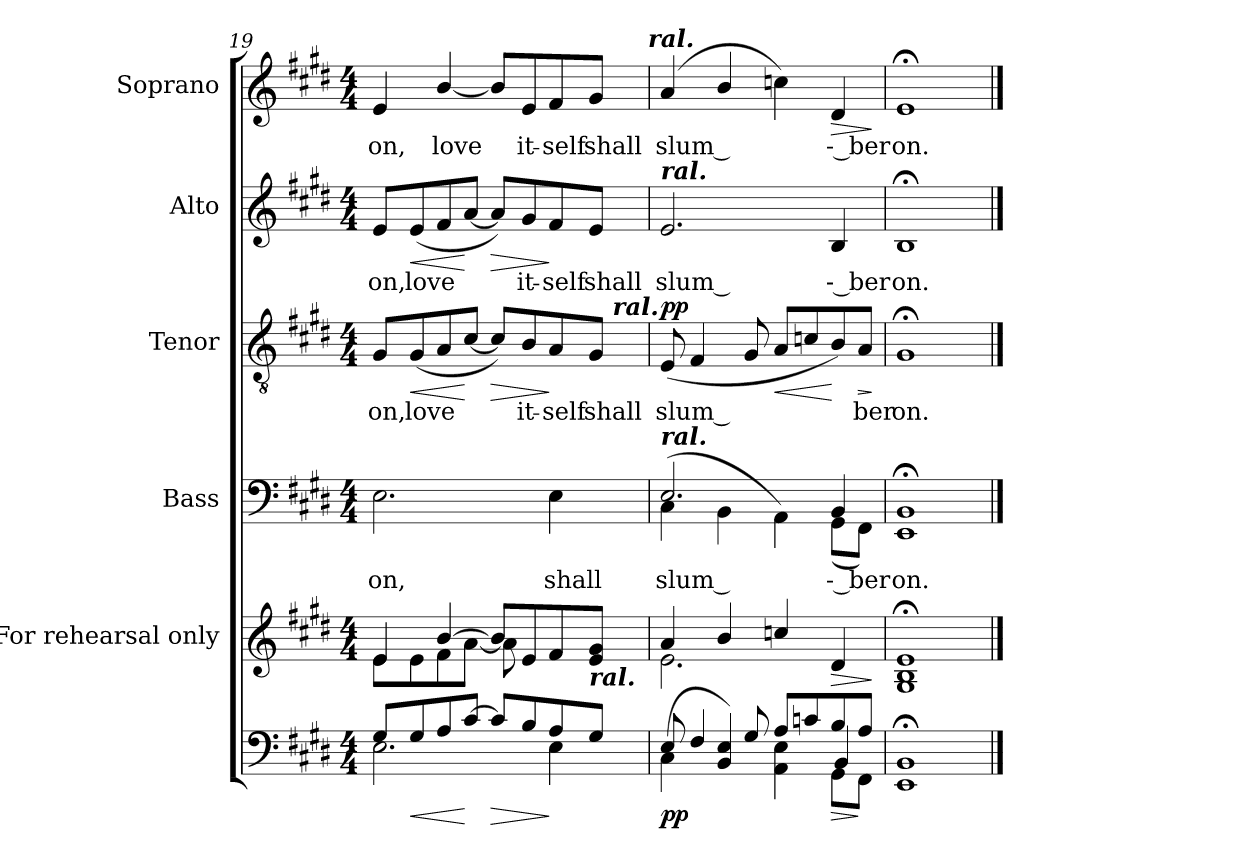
**kern	**dynam	**kern	**dynam	**kern	**text	**kern	**text	**dynam	**kern	**text	**dynam	**kern	**text	**dynam
*part6	*part6	*part5	*part5	*part4	*part4	*part3	*part3	*part3	*part2	*part2	*part2	*part1	*part1	*part1
*staff6	*staff6	*staff5	*staff5	*staff4	*staff4	*staff3	*staff3	*staff3	*staff2	*staff2	*staff2	*staff1	*staff1	*staff1
*	*	*I"For  rehearsal  only	*	*I"Bass	*	*I"Tenor	*	*	*I"Alto	*	*	*I"Soprano	*	*
*	*	*	*	*I'B	*	*I'T	*	*	*I'A	*	*	*I'S	*	*
*clefF4	*	*clefG2	*	*clefF4	*	*clefGv2	*	*	*clefG2	*	*	*clefG2	*	*
*	*	*	*	*	*	*ITrd7c12	*	*	*	*	*	*	*	*
*k[f#c#g#d#]	*	*k[f#c#g#d#]	*	*k[f#c#g#d#]	*	*k[f#c#g#d#]	*	*	*k[f#c#g#d#]	*	*	*k[f#c#g#d#]	*	*
*E:	*	*E:	*	*E:	*	*E:	*	*	*E:	*	*	*E:	*	*
*M4/4	*	*M4/4	*	*M4/4	*	*M4/4	*	*	*M4/4	*	*	*M4/4	*	*
=19	=19	=19	=19	=19	=19	=19	=19	=19	=19	=19	=19	=19	=19	=19
*^	*	*^	*	*	*	*	*	*	*	*	*	*	*	*
!	!	!	!	!	!	!	!LO:LY:b:color=#000000	!	!	!	!	!	!	!	!	!
!	!	!	!	!	!	!	!	!	!LO:LY:b:color=#000000	!	!	!	!	!	!	!
!	!	!	!	!	!	!	!	!	!	!	!	!LO:LY:b:color=#000000	!	!	!	!
!	!	!	!	!	!	!	!	!	!	!	!	!	!	!	!LO:LY:b:color=#000000	!
*	*	*	*	*	*	*	*	*^	*	*	*	*	*	*^	*	*
8G#i/L	2.Ei\	.	4ei/	8ei\L	.	2.Ei\	on,	8GG#i/L	2ryy	on,	.	8ei/L	on,	.	4ei/	2ryy	on,	.
!	!	!LO:HP:b	!	!	!	!	!	!	!	!	!	!	!	!	!	!	!	!
!	!	!	!	!	!	!	!	!	!	!LO:LY:b:color=#000000	!LO:HP:b	!	!	!	!	!	!	!
!	!	!	!	!	!	!	!	!	!	!	!	!	!LO:LY:b:color=#000000	!LO:HP:b	!	!	!	!
8G#i/	.	<	.	8ei\	.	.	.	(8GG#i/	.	love	<	(8ei/	love	<	.	.	.	.
!	!	!	!	!	!	!	!	!	!	!	!	!	!	!	!	!	!LO:LY:b:color=#000000	!
8Ai/	.	.	[4bi/	8f#i\	.	.	.	8AAi/	.	.	.	8f#i/	.	.	[4bi/	.	love	.
[8c#i/J	.	[	.	[8ai\J	.	.	.	[8C#i/J	.	.	[	[8ai/J	.	[	.	.	.	.
!	!	!LO:HP:b	!	!	!	!	!	!	!	!	!LO:HP:b	!	!	!LO:HP:b	!	!	!	!
8c#i/L]	.	>	8bi/L]	8ai\]	.	.	.	8C#i/L])	4ryy	.	>	8ai/L])	.	>	8bi/L]	4ryy	.	.
!	!	!	!	!	!	!	!	!	!	!LO:LY:b:color=#000000	!	!	!	!	!	!	!	!
!	!	!	!	!	!	!	!	!	!	!	!	!	!LO:LY:b:color=#000000	!	!	!	!	!
!	!	!	!	!	!	!	!	!	!	!	!	!	!	!	!	!	!LO:LY:b:color=#000000	!
8Bi/	.	.	8ei/	8ryy	.	.	.	8BBi/	.	it-	.	8g#i/	it-	.	8ei/	.	it-	.
!	!	!	!	!	!	!	!LO:LY:b:color=#000000	!	!	!	!	!	!	!	!	!	!	!
!	!	!	!	!	!	!	!	!	!	!LO:LY:b:color=#000000	!	!	!	!	!	!	!	!
!	!	!	!	!	!	!	!	!	!	!	!	!	!LO:LY:b:color=#000000	!	!	!	!	!
!	!	!	!	!	!	!	!	!	!	!	!	!	!	!	!	!	!LO:LY:b:color=#000000	!
8Ai/	4Ei\	]	8f#i/	4ryy	.	4Ei\	shall	8AAi/	8ryy	-self	]	8f#i/	-self	]	8f#i/	8ryy	-self	.
!	!	!	!	!	!	!	!	!	!	!LO:LY:b:color=#000000	!	!	!	!	!	!	!	!
!	!	!	!	!	!	!	!	!	!	!	!	!	!LO:LY:b:color=#000000	!	!	!	!	!
!	!	!	!LO:TX:b:Bi:t=ral.	!	!	!	!	!	!	!	!	!	!	!	!	!	!	!
!	!	!	!	!	!	!	!	!	!	!	!	!	!	!	!	!	!LO:LY:b:color=#000000	!
8G#i/J	.	.	8ei/ 8g#iJ	.	.	.	.	8GG#i/J	32ryy	shall	.	8ei/J	shall	.	8g#i/J	16ryy	shall	.
.	.	.	.	.	.	.	.	.	64ryy	.	.	.	.	.	.	.	.	.
.	.	.	.	.	.	.	.	.	256ryy	.	.	.	.	.	.	.	.	.
.	.	.	.	.	.	.	.	.	1024ryy	.	.	.	.	.	.	.	.	.
!	!	!	!	!	!	!	!	!	!LO:TX:a:Bi:t=ral.	!	!	!	!	!	!	!	!	!
.	.	.	.	.	.	.	.	.	16ryy	.	.	.	.	.	.	.	.	.
.	.	.	.	.	.	.	.	.	.	.	.	.	.	.	.	32ryy	.	.
.	.	.	.	.	.	.	.	.	.	.	.	.	.	.	.	64ryy	.	.
.	.	.	.	.	.	.	.	.	.	.	.	.	.	.	.	128...ryy	.	.
.	.	.	.	.	.	.	.	.	128ryy	.	.	.	.	.	.	.	.	.
.	.	.	.	.	.	.	.	.	512.ryy	.	.	.	.	.	.	.	.	.
!	!	!	!	!	!	!	!	!	!	!	!	!	!	!	!	!LO:TX:a:Bi:t=ral.	!	!
.	.	.	.	.	.	.	.	.	.	.	.	.	.	.	.	1024ryy	.	.
*	*	*	*	*	*	*	*	*v	*v	*	*	*	*	*	*v	*v	*	*
=20	=20	=20	=20	=20	=20	=20	=20	=20	=20	=20	=20	=20	=20	=20	=20	=20
*	*^	*	*	*	*	*	*	*	*	*	*	*	*	*	*	*
*	*	*	*	*	*	*	*	*	*^	*	*	*	*	*	*^	*	*
!	!	!	!	!	!	!	!	!LO:LY:b:color=#000000	!	!	!	!	!	!	!	!	!	!	!
*	*	*	*	*	*	*	*^	*	*v	*v	*	*	*	*	*	*v	*v	*	*
*	*	*	*	*	*	*	*	*	*	*^	*	*	*	*	*	*^	*	*
!	!	!	!	!	!	!	!	!	!	!	!	!LO:LY:b:color=#000000	!	!	!	!	!	!	!	!
*	*	*	*	*	*	*	*	*	*	*v	*v	*	*	*	*	*	*v	*v	*	*
*	*	*	*	*	*	*	*	*	*	*^	*	*	*	*	*	*^	*	*
!	!	!	!	!	!	!	!	!	!	!	!	!	!	!	!LO:LY:b:color=#000000	!	!	!	!	!
*	*	*	*	*	*	*	*	*	*	*v	*v	*	*	*	*	*	*v	*v	*	*
*	*	*	*	*	*	*	*	*	*	*^	*	*	*	*	*	*^	*	*
!	!	!	!	!	!	!	!	!	!	!	!	!	!	!LO:TX:a:Bi:t=ral.	!	!	!	!	!	!
!	!	!	!	!	!	!	!LO:TX:a:Bi:t=ral.	!	!	!	!	!	!	!	!	!	!	!	!	!
!	!	!	!	!	!	!	!	!	!	!	!	!	!	!	!	!	!	!	!LO:LY:b:color=#000000	!
*	*	*	*	*	*	*	*	*	*	*v	*v	*	*	*	*	*	*v	*v	*	*
8Ei/	(4C#i\	2ryy	pp	4ai/	2.ei\	.	(4C#i\	2.Ei/	slum --	(8EEi/	slum --	pp	2.ei/	slum --	.	(4ai/	slum --	.
4F#i/	.	.	.	.	.	.	.	.	.	4FF#i/	.	.	.	.	.	.	.	.
.	4BBi/ 4Ei)	.	.	4bi/	.	.	4BBi\	.	.	.	.	.	.	.	.	4bi/	.	.
8G#i/	.	.	.	.	.	.	.	.	.	8GG#i/	.	.	.	.	.	.	.	.
!	!	!	!	!	!	!	!	!	!	!	!LO:LY:b:color=#000000	!LO:HP:b	!	!	!	!	!	!
8Ai/L	(4AAi\ 4Ei	4ryy	.	4ccni/	.	.	4AAi\)	.	.	8AAi/L	--	<	.	.	.	4ccni\)	.	.
8cni/	.	.	.	.	.	.	.	.	.	8Cni/	.	.	.	.	.	.	.	.
!	!	!	!LO:HP:b	!	!	!LO:HP:b	!	!	!	!	!	!	!	!	!	!	!	!
!	!	!	!	!	!	!	!	!	!LO:LY:b:color=#000000	!	!	!	!	!	!	!	!	!
!	!	!	!	!	!	!	!	!	!	!	!	!	!	!LO:LY:b:color=#000000	!	!	!	!
!	!	!	!	!	!	!	!	!	!	!	!	!	!	!	!	!	!LO:LY:b:color=#000000	!LO:HP:b
8Bi/	4BBi/	8GG#i\L	>	4d#i/	4ryy	>	4BBi/	(8GG#i\L	-- ber	8BBi/)	.	[	4Bi/	-- ber	.	4d#i/	-- ber	>
!	!	!	!	!	!	!	!	!	!	!	!LO:LY:b:color=#000000	!LO:HP:b	!	!	!	!	!	!
8Ai/J	.	8FF#i\J	]	.	.	.	.	8FF#i\J)	.	8AAi/J	- ber	>	.	.	.	.	.	.
*v	*v	*v	*	*	*	*	*v	*v	*	*	*	*	*	*	*	*	*	*
*	*	*v	*v	*	*	*	*	*	*	*	*	*	*	*	*
.	.	.	]	.	.	.	.	]	.	.	.	.	.	]
=21	=21	=21	=21	=21	=21	=21	=21	=21	=21	=21	=21	=21	=21	=21
!	!	!	!	!	!LO:LY:b:color=#000000	!	!	!	!	!	!	!	!	!
!	!	!	!	!	!	!	!LO:LY:b:color=#000000	!	!	!	!	!	!	!
!	!	!	!	!	!	!	!	!	!	!LO:LY:b:color=#000000	!	!	!	!
!	!	!	!	!	!	!	!	!	!	!	!	!	!LO:LY:b:color=#000000	!
1EEi; 1BBi;	.	1G#i; 1Bi; 1ei;	.	1EEi; 1BBi;	on.	1GG#;i	on.	.	1B;i	on.	.	1e;i	on.	.
==	==	==	==	==	==	==	==	==	==	==	==	==	==	==
*-	*-	*-	*-	*-	*-	*-	*-	*-	*-	*-	*-	*-	*-	*-
